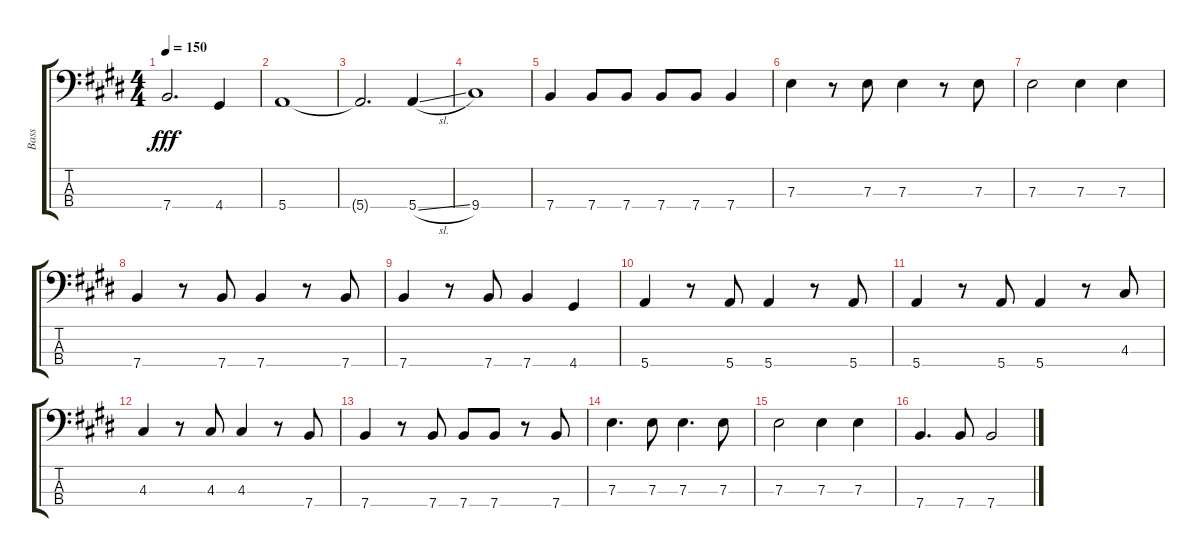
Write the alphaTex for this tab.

\track ("Bass" "Bass") {instrument electricbassfinger}
\staff {score tabs}
\tuning (G2 D2 A1 E1) {hide}
\ts (4 4)
\tempo 150
\clef f4
\ks e
7.4{t}.2{d dy fff} 4.4.4 |
5.4.1 |
5.4{t}.2{d} 5.4{sl}.4 |
9.4.1 |
7.4.4 7.4.8 7.4.8 7.4.8 7.4.8 7.4.4 |
7.3.4 r.8 7.3.8 7.3.4 r.8 7.3.8 |
7.3.2 7.3.4 7.3.4 |
7.4.4 r.8 7.4.8 7.4.4 r.8 7.4.8 |
7.4.4 r.8 7.4.8 7.4.4 4.4.4 |
5.4.4 r.8 5.4.8 5.4.4 r.8 5.4.8 |
5.4.4 r.8 5.4.8 5.4.4 r.8 4.3.8 |
4.3.4 r.8 4.3.8 4.3.4 r.8 7.4.8 |
7.4.4 r.8 7.4.8 7.4.8 7.4.8 r.8 7.4.8 |
7.3.4{d} 7.3.8 7.3.4{d} 7.3.8 |
7.3.2 7.3.4 7.3.4 |
7.4.4{d} 7.4.8 7.4.2
